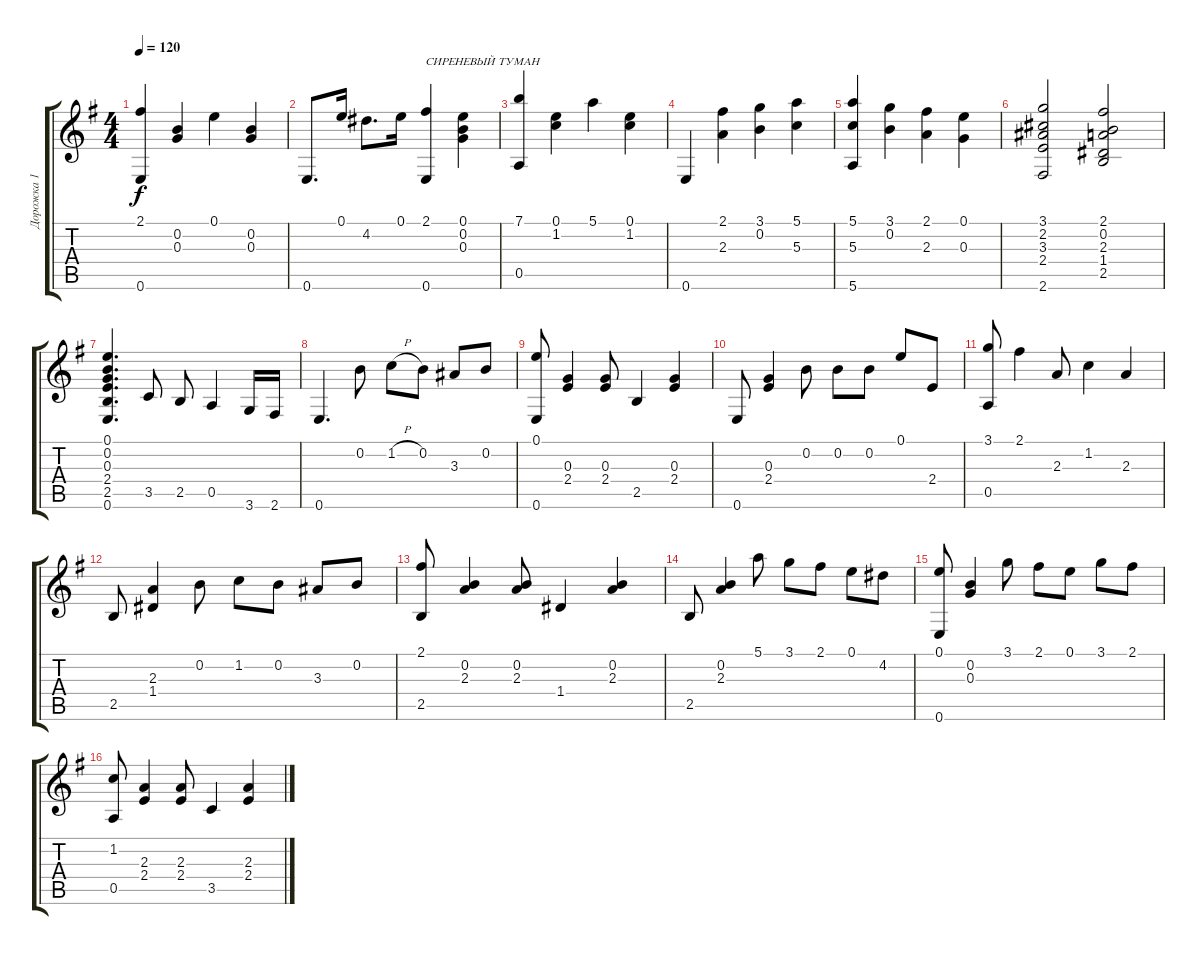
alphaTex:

\track ("Дорожка 1" "Дорожка 1") {instrument acousticguitarsteel}
\staff {score tabs}
\tuning (E4 B3 G3 D3 A2 E2) {hide}
\ts (4 4)
\tempo 120
\clef g2
\ks g
(2.1 0.6).4{dy f instrument acousticguitarsteel} (0.2 0.3).4 0.1.4 (0.2 0.3).4 |
0.6.8{d} 0.1.16 4.2.8{d} 0.1.16 (2.1 0.6).4{txt "CИРЕНЕВЫЙ ТУМАН"} (0.1 0.2 0.3).4 |
(7.1 0.5).4 (0.1 1.2).4 5.1.4 (0.1 1.2).4 |
0.6.4 (2.1 2.3).4 (3.1 0.2).4 (5.1 5.3).4 |
(5.1 5.3 5.6).4 (3.1 0.2).4 (2.1 2.3).4 (0.1 0.3).4 |
(3.1 2.2 3.3 2.4 2.6).2 (2.1 0.2 2.3 1.4 2.5).2 |
(0.1 0.2 0.3 2.4 2.5 0.6).4{d} 3.5.8 2.5.8 0.5.4 3.6.16 2.6.16 |
0.6.4{d} 0.2.8 1.2{h}.8 0.2.8 3.3.8 0.2.8 |
(0.1 0.6).8 (0.3 2.4).4 (0.3 2.4).8 2.5.4 (0.3 2.4).4 |
0.6.8 (0.3 2.4).4 0.2.8 0.2.8 0.2.8 0.1.8 2.4.8 |
(3.1 0.5).8 2.1.4 2.3.8 1.2.4 2.3.4 |
2.5.8 (2.3 1.4).4 0.2.8 1.2.8 0.2.8 3.3.8 0.2.8 |
(2.1 2.5).8 (0.2 2.3).4 (0.2 2.3).8 1.4.4 (0.2 2.3).4 |
2.5.8 (0.2 2.3).4 5.1.8 3.1.8 2.1.8 0.1.8 4.2.8 |
(0.1 0.6).8 (0.2 0.3).4 3.1.8 2.1.8 0.1.8 3.1.8 2.1.8 |
(1.2 0.5).8 (2.3 2.4).4 (2.3 2.4).8 3.5.4 (2.3 2.4).4
